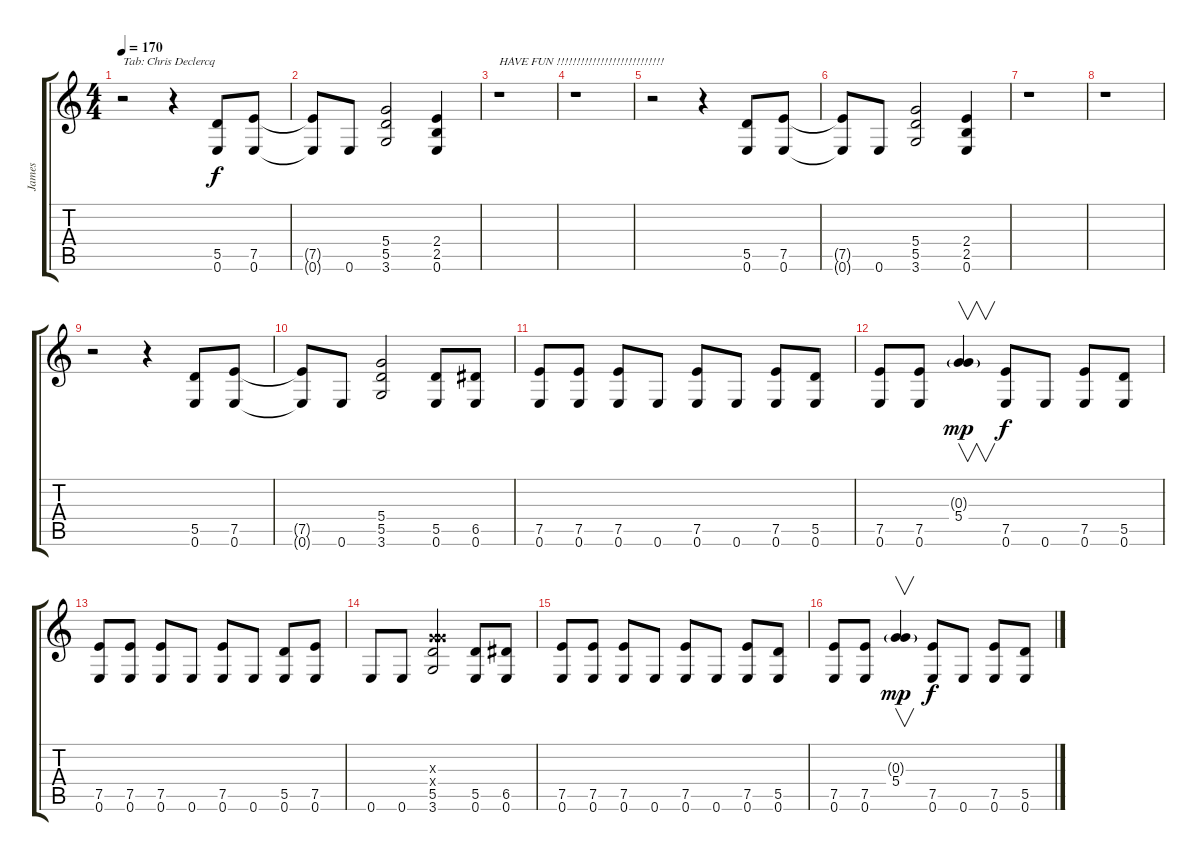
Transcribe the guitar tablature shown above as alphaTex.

\track ("James" "James") {instrument distortionguitar}
\staff {score tabs}
\tuning (E4 B3 G3 D3 A2 E2) {hide}
\ts (4 4)
\tempo 170
\clef g2
\ks c
r.2{txt "Tab: Chris Declercq" dy f instrument distortionguitar} r.4 (5.5 0.6).8 (7.5 0.6).8 |
(7.5{t} 0.6{t}).8 0.6.8 (5.4 5.5 3.6).2 (2.4 2.5 0.6).4 |
r.1{txt "HAVE FUN !!!!!!!!!!!!!!!!!!!!!!!!!!!"} |
r.1 |
r.2 r.4 (5.5 0.6).8 (7.5 0.6).8 |
(7.5{t} 0.6{t}).8 0.6.8 (5.4 5.5 3.6).2 (2.4 2.5 0.6).4 |
r.1 |
r.1 |
r.2 r.4 (5.5 0.6).8 (7.5 0.6).8 |
(7.5{t} 0.6{t}).8 0.6.8 (5.4 5.5 3.6).2 (5.5 0.6).8 (6.5 0.6).8 |
(7.5 0.6).8 (7.5 0.6).8 (7.5 0.6).8 0.6.8 (7.5 0.6).8 0.6.8 (7.5 0.6).8 (5.5 0.6).8 |
(7.5 0.6).8 (7.5 0.6).8 (0.3{g} 5.4).4{v dy mp} (7.5 0.6).8{dy f} 0.6.8 (7.5 0.6).8 (5.5 0.6).8 |
(7.5 0.6).8 (7.5 0.6).8 (7.5 0.6).8 0.6.8 (7.5 0.6).8 0.6.8 (5.5 0.6).8 (7.5 0.6).8 |
0.6.8 0.6.8 (0.3{x} 5.4{x} 5.5 3.6).2 (5.5 0.6).8 (6.5 0.6).8 |
(7.5 0.6).8 (7.5 0.6).8 (7.5 0.6).8 0.6.8 (7.5 0.6).8 0.6.8 (7.5 0.6).8 (5.5 0.6).8 |
(7.5 0.6).8 (7.5 0.6).8 (0.3{g} 5.4).4{v dy mp} (7.5 0.6).8{dy f} 0.6.8 (7.5 0.6).8 (5.5 0.6).8
